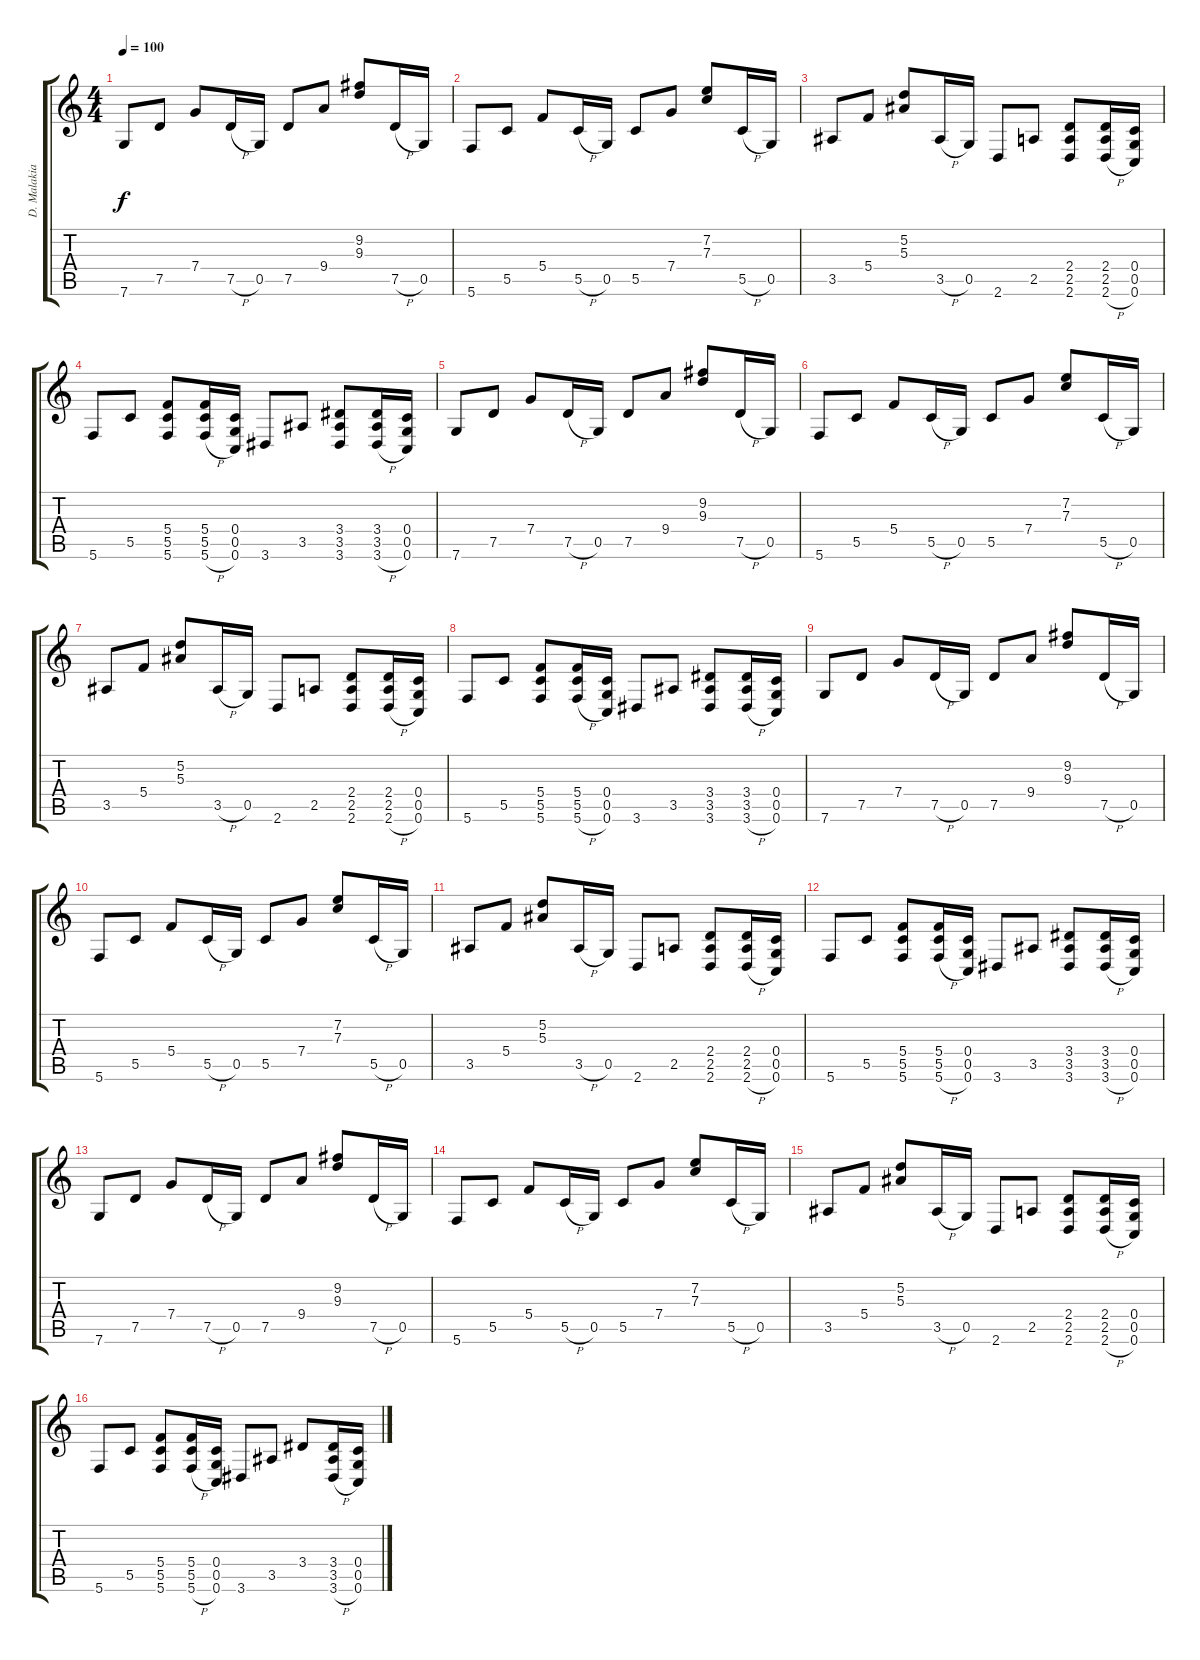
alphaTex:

\track ("D. Malakian (Guitar)" "D. Malakia") {instrument electricguitarclean}
\staff {score tabs}
\tuning (D4 A3 F3 C3 G2 C2) {hide}
\ts (4 4)
\tempo 100
\clef g2
\ks c
7.6.8{dy f} 7.5.8 7.4.8 7.5{h}.16 0.5.16 7.5.8 9.4.8 (9.2 9.3).8 7.5{h}.16 0.5.16 |
5.6.8 5.5.8 5.4.8 5.5{h}.16 0.5.16 5.5.8 7.4.8 (7.2 7.3).8 5.5{h}.16 0.5.16 |
3.5.8 5.4.8 (5.2 5.3).8 3.5{h}.16 0.5.16 2.6.8 2.5.8 (2.4 2.5 2.6).8 (2.4 2.5 2.6{h}).16 (0.4 0.5 0.6).16 |
5.6.8 5.5.8 (5.4 5.5 5.6).8 (5.4 5.5 5.6{h}).16 (0.4 0.5 0.6).16 3.6.8 3.5.8 (3.4 3.5 3.6).8 (3.4 3.5 3.6{h}).16 (0.4 0.5 0.6).16 |
7.6.8 7.5.8 7.4.8 7.5{h}.16 0.5.16 7.5.8 9.4.8 (9.2 9.3).8 7.5{h}.16 0.5.16 |
5.6.8 5.5.8 5.4.8 5.5{h}.16 0.5.16 5.5.8 7.4.8 (7.2 7.3).8 5.5{h}.16 0.5.16 |
3.5.8 5.4.8 (5.2 5.3).8 3.5{h}.16 0.5.16 2.6.8 2.5.8 (2.4 2.5 2.6).8 (2.4 2.5 2.6{h}).16 (0.4 0.5 0.6).16 |
5.6.8 5.5.8 (5.4 5.5 5.6).8 (5.4 5.5 5.6{h}).16 (0.4 0.5 0.6).16 3.6.8 3.5.8 (3.4 3.5 3.6).8 (3.4 3.5 3.6{h}).16 (0.4 0.5 0.6).16 |
7.6.8 7.5.8 7.4.8 7.5{h}.16 0.5.16 7.5.8 9.4.8 (9.2 9.3).8 7.5{h}.16 0.5.16 |
5.6.8 5.5.8 5.4.8 5.5{h}.16 0.5.16 5.5.8 7.4.8 (7.2 7.3).8 5.5{h}.16 0.5.16 |
3.5.8 5.4.8 (5.2 5.3).8 3.5{h}.16 0.5.16 2.6.8 2.5.8 (2.4 2.5 2.6).8 (2.4 2.5 2.6{h}).16 (0.4 0.5 0.6).16 |
5.6.8 5.5.8 (5.4 5.5 5.6).8 (5.4 5.5 5.6{h}).16 (0.4 0.5 0.6).16 3.6.8 3.5.8 (3.4 3.5 3.6).8 (3.4 3.5 3.6{h}).16 (0.4 0.5 0.6).16 |
7.6.8 7.5.8 7.4.8 7.5{h}.16 0.5.16 7.5.8 9.4.8 (9.2 9.3).8 7.5{h}.16 0.5.16 |
5.6.8 5.5.8 5.4.8 5.5{h}.16 0.5.16 5.5.8 7.4.8 (7.2 7.3).8 5.5{h}.16 0.5.16 |
3.5.8 5.4.8 (5.2 5.3).8 3.5{h}.16 0.5.16 2.6.8 2.5.8 (2.4 2.5 2.6).8 (2.4 2.5 2.6{h}).16 (0.4 0.5 0.6).16 |
5.6.8 5.5.8 (5.4 5.5 5.6).8 (5.4 5.5 5.6{h}).16 (0.4 0.5 0.6).16 3.6.8 3.5.8 3.4.8 (3.4 3.5 3.6{h}).16 (0.4 0.5 0.6).16
